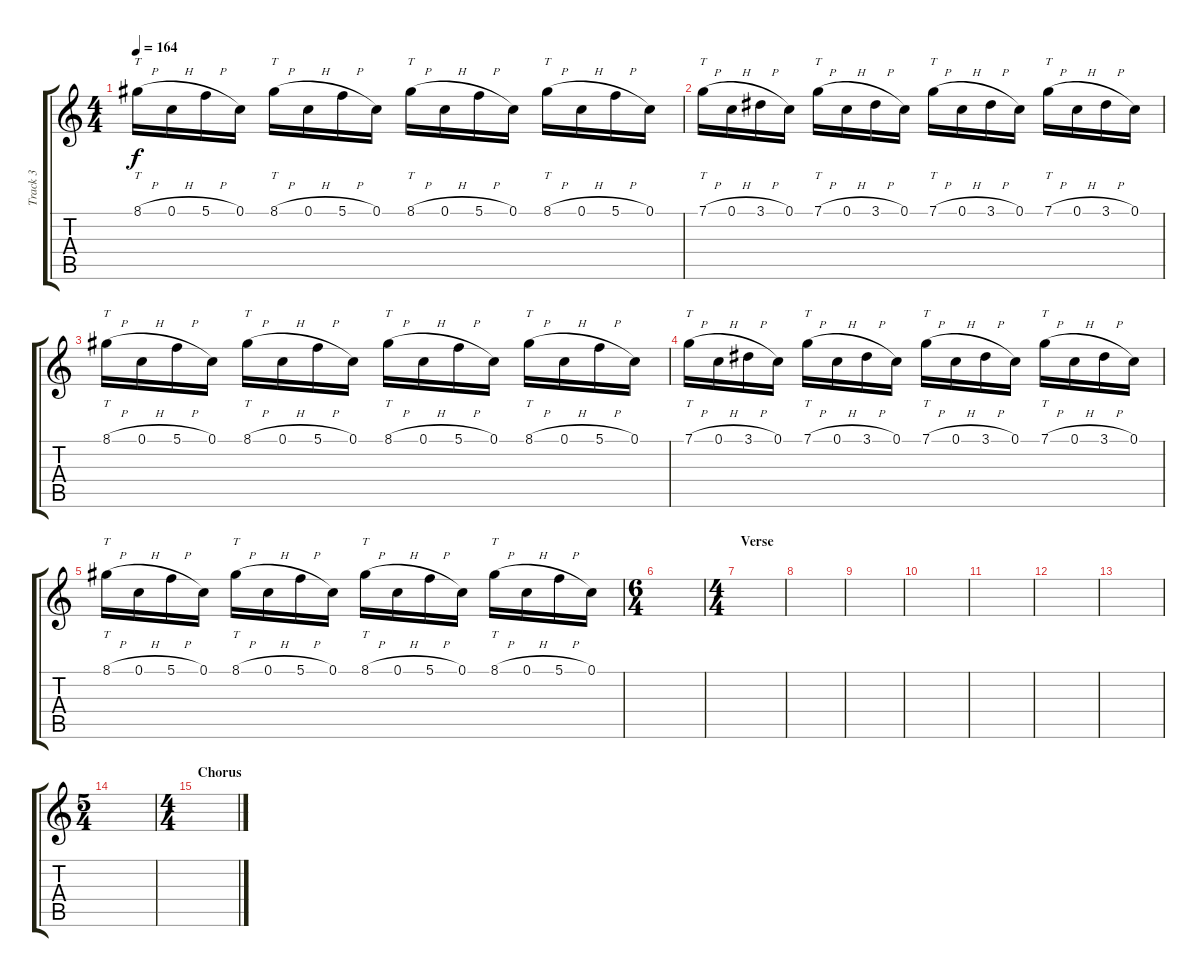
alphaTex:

\track ("Track 3" "Track 3") {instrument overdrivenguitar}
\staff {score tabs}
\tuning (C4 G3 Eb3 Bb2 F2 C2) {hide}
\ts (4 4)
\tempo 164
\clef g2
\ks c
8.1{h}.16{tt dy f} 0.1{h}.16 5.1{h}.16 0.1.16 8.1{h}.16{tt} 0.1{h}.16 5.1{h}.16 0.1.16 8.1{h}.16{tt} 0.1{h}.16 5.1{h}.16 0.1.16 8.1{h}.16{tt} 0.1{h}.16 5.1{h}.16 0.1.16 |
7.1{h}.16{tt} 0.1{h}.16 3.1{h}.16 0.1.16 7.1{h}.16{tt} 0.1{h}.16 3.1{h}.16 0.1.16 7.1{h}.16{tt} 0.1{h}.16 3.1{h}.16 0.1.16 7.1{h}.16{tt} 0.1{h}.16 3.1{h}.16 0.1.16 |
8.1{h}.16{tt} 0.1{h}.16 5.1{h}.16 0.1.16 8.1{h}.16{tt} 0.1{h}.16 5.1{h}.16 0.1.16 8.1{h}.16{tt} 0.1{h}.16 5.1{h}.16 0.1.16 8.1{h}.16{tt} 0.1{h}.16 5.1{h}.16 0.1.16 |
7.1{h}.16{tt} 0.1{h}.16 3.1{h}.16 0.1.16 7.1{h}.16{tt} 0.1{h}.16 3.1{h}.16 0.1.16 7.1{h}.16{tt} 0.1{h}.16 3.1{h}.16 0.1.16 7.1{h}.16{tt} 0.1{h}.16 3.1{h}.16 0.1.16 |
8.1{h}.16{tt} 0.1{h}.16 5.1{h}.16 0.1.16 8.1{h}.16{tt} 0.1{h}.16 5.1{h}.16 0.1.16 8.1{h}.16{tt} 0.1{h}.16 5.1{h}.16 0.1.16 8.1{h}.16{tt} 0.1{h}.16 5.1{h}.16 0.1.16 |
\ts (6 4)
|
\ts (4 4)
\section ("" "Verse")
|
|
|
|
|
|
|
\ts (5 4)
|
\ts (4 4)
\section ("" "Chorus")
